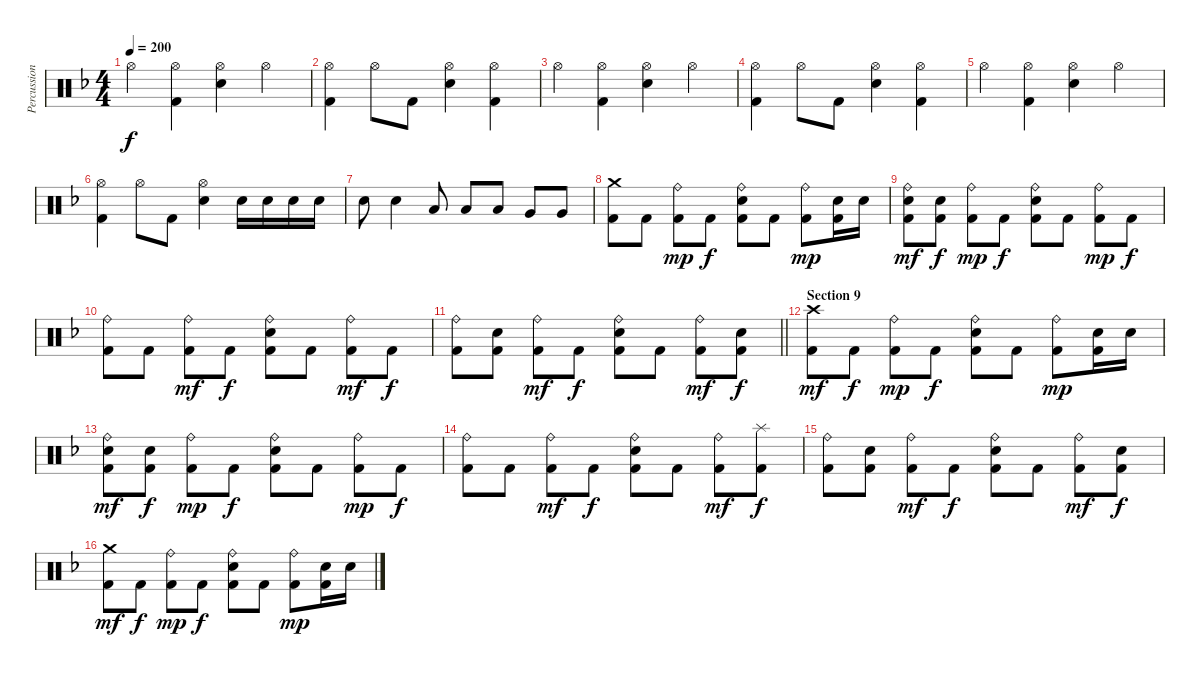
\track ("Percussion" "Percussion") {instrument percussion}
\staff {score}
\articulation defaults
\ts (4 4)
\tempo 200
\clef neutral
\ks f "Hi-Hat (open)".4{dy f}
("Hi-Hat (open)" "Kick (hit) 2").4 ("Hi-Hat (open)" "Electric Snare (hit)").4 "Hi-Hat (open)".4 |
("Hi-Hat (open)" "Kick (hit) 2").4 "Hi-Hat (open)".8 "Kick (hit) 2".8 ("Hi-Hat (open)" "Electric Snare (hit)").4 ("Hi-Hat (open)" "Kick (hit) 2").4 |
"Hi-Hat (open)".4 ("Hi-Hat (open)" "Kick (hit) 2").4 ("Hi-Hat (open)" "Electric Snare (hit)").4 "Hi-Hat (open)".4 |
("Hi-Hat (open)" "Kick (hit) 2").4 "Hi-Hat (open)".8 "Kick (hit) 2".8 ("Hi-Hat (open)" "Electric Snare (hit)").4 ("Hi-Hat (open)" "Kick (hit) 2").4 |
"Hi-Hat (open)".4 ("Hi-Hat (open)" "Kick (hit) 2").4 ("Hi-Hat (open)" "Electric Snare (hit)").4 "Hi-Hat (open)".4 |
("Hi-Hat (open)" "Kick (hit) 2").4 "Hi-Hat (open)".8 "Kick (hit) 2".8 ("Hi-Hat (open)" "Electric Snare (hit)").4 "Electric Snare (hit)".16 "Electric Snare (hit)".16 "Electric Snare (hit)".16 "Electric Snare (hit)".16 |
"Electric Snare (hit)".8 "Electric Snare (hit)".4 "Low Floor Tom (hit)".8 "Low Tom (hit)".8 "Low Tom (hit)".8 "Very Low Tom (hit)".8 "Very Low Tom (hit)".8 |
("Crash medium (hit)" "Kick (hit) 2").8 "Kick (hit) 2".8 ("Ride (bell)" "Kick (hit) 2").8{dy mp} "Kick (hit) 2".8{dy f} ("Ride (bell)" "Electric Snare (hit)" "Kick (hit) 2").8 "Kick (hit) 2".8 ("Ride (bell)" "Kick (hit) 2").8{dy mp} ("Electric Snare (hit)" "Kick (hit) 2").16 "Electric Snare (hit)".16 |
("Ride (bell)" "Electric Snare (hit)" "Kick (hit) 2").8{dy mf} ("Electric Snare (hit)" "Kick (hit) 2").8{dy f} ("Ride (bell)" "Kick (hit) 2").8{dy mp} "Kick (hit) 2".8{dy f} ("Ride (bell)" "Electric Snare (hit)" "Kick (hit) 2").8 "Kick (hit) 2".8 ("Ride (bell)" "Kick (hit) 2").8{dy mp} "Kick (hit) 2".8{dy f} |
("Ride (bell)" "Kick (hit) 2").8 "Kick (hit) 2".8 ("Ride (bell)" "Kick (hit) 2").8{dy mf} "Kick (hit) 2".8{dy f} ("Ride (bell)" "Electric Snare (hit)" "Kick (hit) 2").8 "Kick (hit) 2".8 ("Ride (bell)" "Kick (hit) 2").8{dy mf} "Kick (hit) 2".8{dy f} |
\barLineRight lightlight
("Ride (bell)" "Kick (hit) 2").8 ("Electric Snare (hit)" "Kick (hit) 2").8 ("Ride (bell)" "Kick (hit) 2").8{dy mf} "Kick (hit) 2".8{dy f} ("Ride (bell)" "Electric Snare (hit)" "Kick (hit) 2").8 "Kick (hit) 2".8 ("Ride (bell)" "Kick (hit) 2").8{dy mf} ("Electric Snare (hit)" "Kick (hit) 2").8{dy f} |
\section ("" "Section 9")
("Crash high (hit)" "Kick (hit) 2").8{dy mf} "Kick (hit) 2".8{dy f} ("Ride (bell)" "Kick (hit) 2").8{dy mp} "Kick (hit) 2".8{dy f} ("Ride (bell)" "Electric Snare (hit)" "Kick (hit) 2").8 "Kick (hit) 2".8 ("Ride (bell)" "Kick (hit) 2").8{dy mp} ("Electric Snare (hit)" "Kick (hit) 2").16 "Electric Snare (hit)".16 |
("Ride (bell)" "Electric Snare (hit)" "Kick (hit) 2").8{dy mf} ("Electric Snare (hit)" "Kick (hit) 2").8{dy f} ("Ride (bell)" "Kick (hit) 2").8{dy mp} "Kick (hit) 2".8{dy f} ("Ride (bell)" "Electric Snare (hit)" "Kick (hit) 2").8 "Kick (hit) 2".8 ("Ride (bell)" "Kick (hit) 2").8{dy mp} "Kick (hit) 2".8{dy f} |
("Ride (bell)" "Kick (hit) 2").8 "Kick (hit) 2".8 ("Ride (bell)" "Kick (hit) 2").8{dy mf} "Kick (hit) 2".8{dy f} ("Ride (bell)" "Electric Snare (hit)" "Kick (hit) 2").8 "Kick (hit) 2".8 ("Ride (bell)" "Kick (hit) 2").8{dy mf} ("Splash (hit)" "Kick (hit) 2").8{dy f} |
("Ride (bell)" "Kick (hit) 2").8 ("Electric Snare (hit)" "Kick (hit) 2").8 ("Ride (bell)" "Kick (hit) 2").8{dy mf} "Kick (hit) 2".8{dy f} ("Ride (bell)" "Electric Snare (hit)" "Kick (hit) 2").8 "Kick (hit) 2".8 ("Ride (bell)" "Kick (hit) 2").8{dy mf} ("Electric Snare (hit)" "Kick (hit) 2").8{dy f} |
("Crash medium (hit)" "Kick (hit) 2").8{dy mf} "Kick (hit) 2".8{dy f} ("Ride (bell)" "Kick (hit) 2").8{dy mp} "Kick (hit) 2".8{dy f} ("Ride (bell)" "Electric Snare (hit)" "Kick (hit) 2").8 "Kick (hit) 2".8 ("Ride (bell)" "Kick (hit) 2").8{dy mp} ("Electric Snare (hit)" "Kick (hit) 2").16 "Electric Snare (hit)".16
